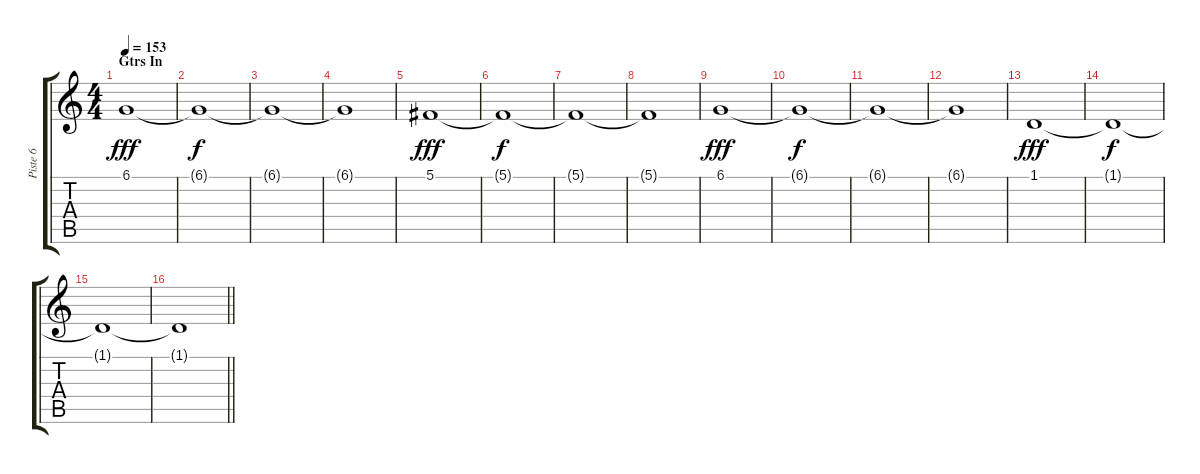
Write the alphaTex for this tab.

\track ("Piste 6" "Piste 6") {instrument orchestrahit}
\staff {score tabs}
\tuning (Db4 Ab3 E3 B2 Gb2 B1) {hide}
\ts (4 4)
\section ("" "Gtrs In")
\tempo 153
\clef g2
\ks c
6.1.1{dy fff} |
6.1{t}.1{dy f} |
6.1{t}.1 |
6.1{t}.1 |
5.1.1{dy fff} |
5.1{t}.1{dy f} |
5.1{t}.1 |
5.1{t}.1 |
6.1.1{dy fff} |
6.1{t}.1{dy f} |
6.1{t}.1 |
6.1{t}.1 |
1.1.1{dy fff} |
1.1{t}.1{dy f} |
1.1{t}.1 |
\barLineRight lightlight
1.1{t}.1
